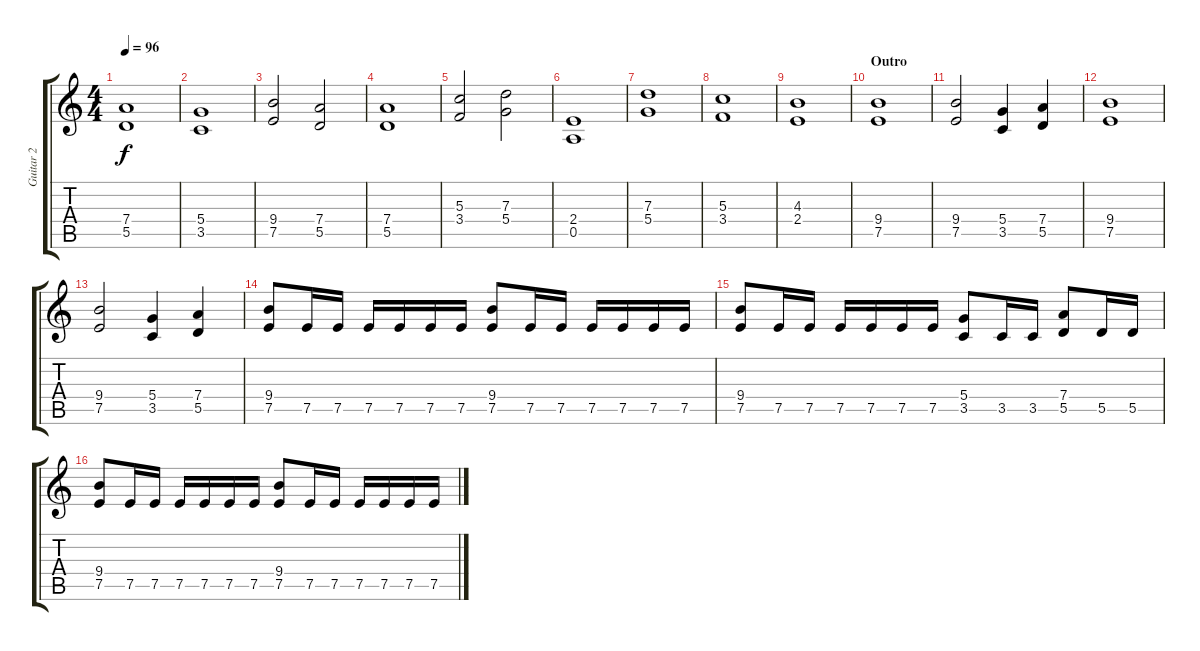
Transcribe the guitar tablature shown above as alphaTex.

\track ("Guitar 2" "Guitar 2") {instrument overdrivenguitar}
\staff {score tabs}
\tuning (E4 B3 G3 D3 A2 E2) {hide}
\ts (4 4)
\tempo 96
\clef g2
\ks c
(7.4 5.5).1{dy f} |
(5.4 3.5).1 |
(9.4 7.5).2 (7.4 5.5).2 |
(7.4 5.5).1 |
(5.3 3.4).2 (7.3 5.4).2 |
(2.4 0.5).1 |
(7.3 5.4).1 |
(5.3 3.4).1 |
(4.3 2.4).1 |
\section ("" "Outro")
(9.4 7.5).1 |
(9.4 7.5).2 (5.4 3.5).4 (7.4 5.5).4 |
(9.4 7.5).1 |
(9.4 7.5).2 (5.4 3.5).4 (7.4 5.5).4 |
(9.4 7.5).8 7.5.16 7.5.16 7.5.16 7.5.16 7.5.16 7.5.16 (9.4 7.5).8 7.5.16 7.5.16 7.5.16 7.5.16 7.5.16 7.5.16 |
(9.4 7.5).8 7.5.16 7.5.16 7.5.16 7.5.16 7.5.16 7.5.16 (5.4 3.5).8 3.5.16 3.5.16 (7.4 5.5).8 5.5.16 5.5.16 |
(9.4 7.5).8 7.5.16 7.5.16 7.5.16 7.5.16 7.5.16 7.5.16 (9.4 7.5).8 7.5.16 7.5.16 7.5.16 7.5.16 7.5.16 7.5.16
